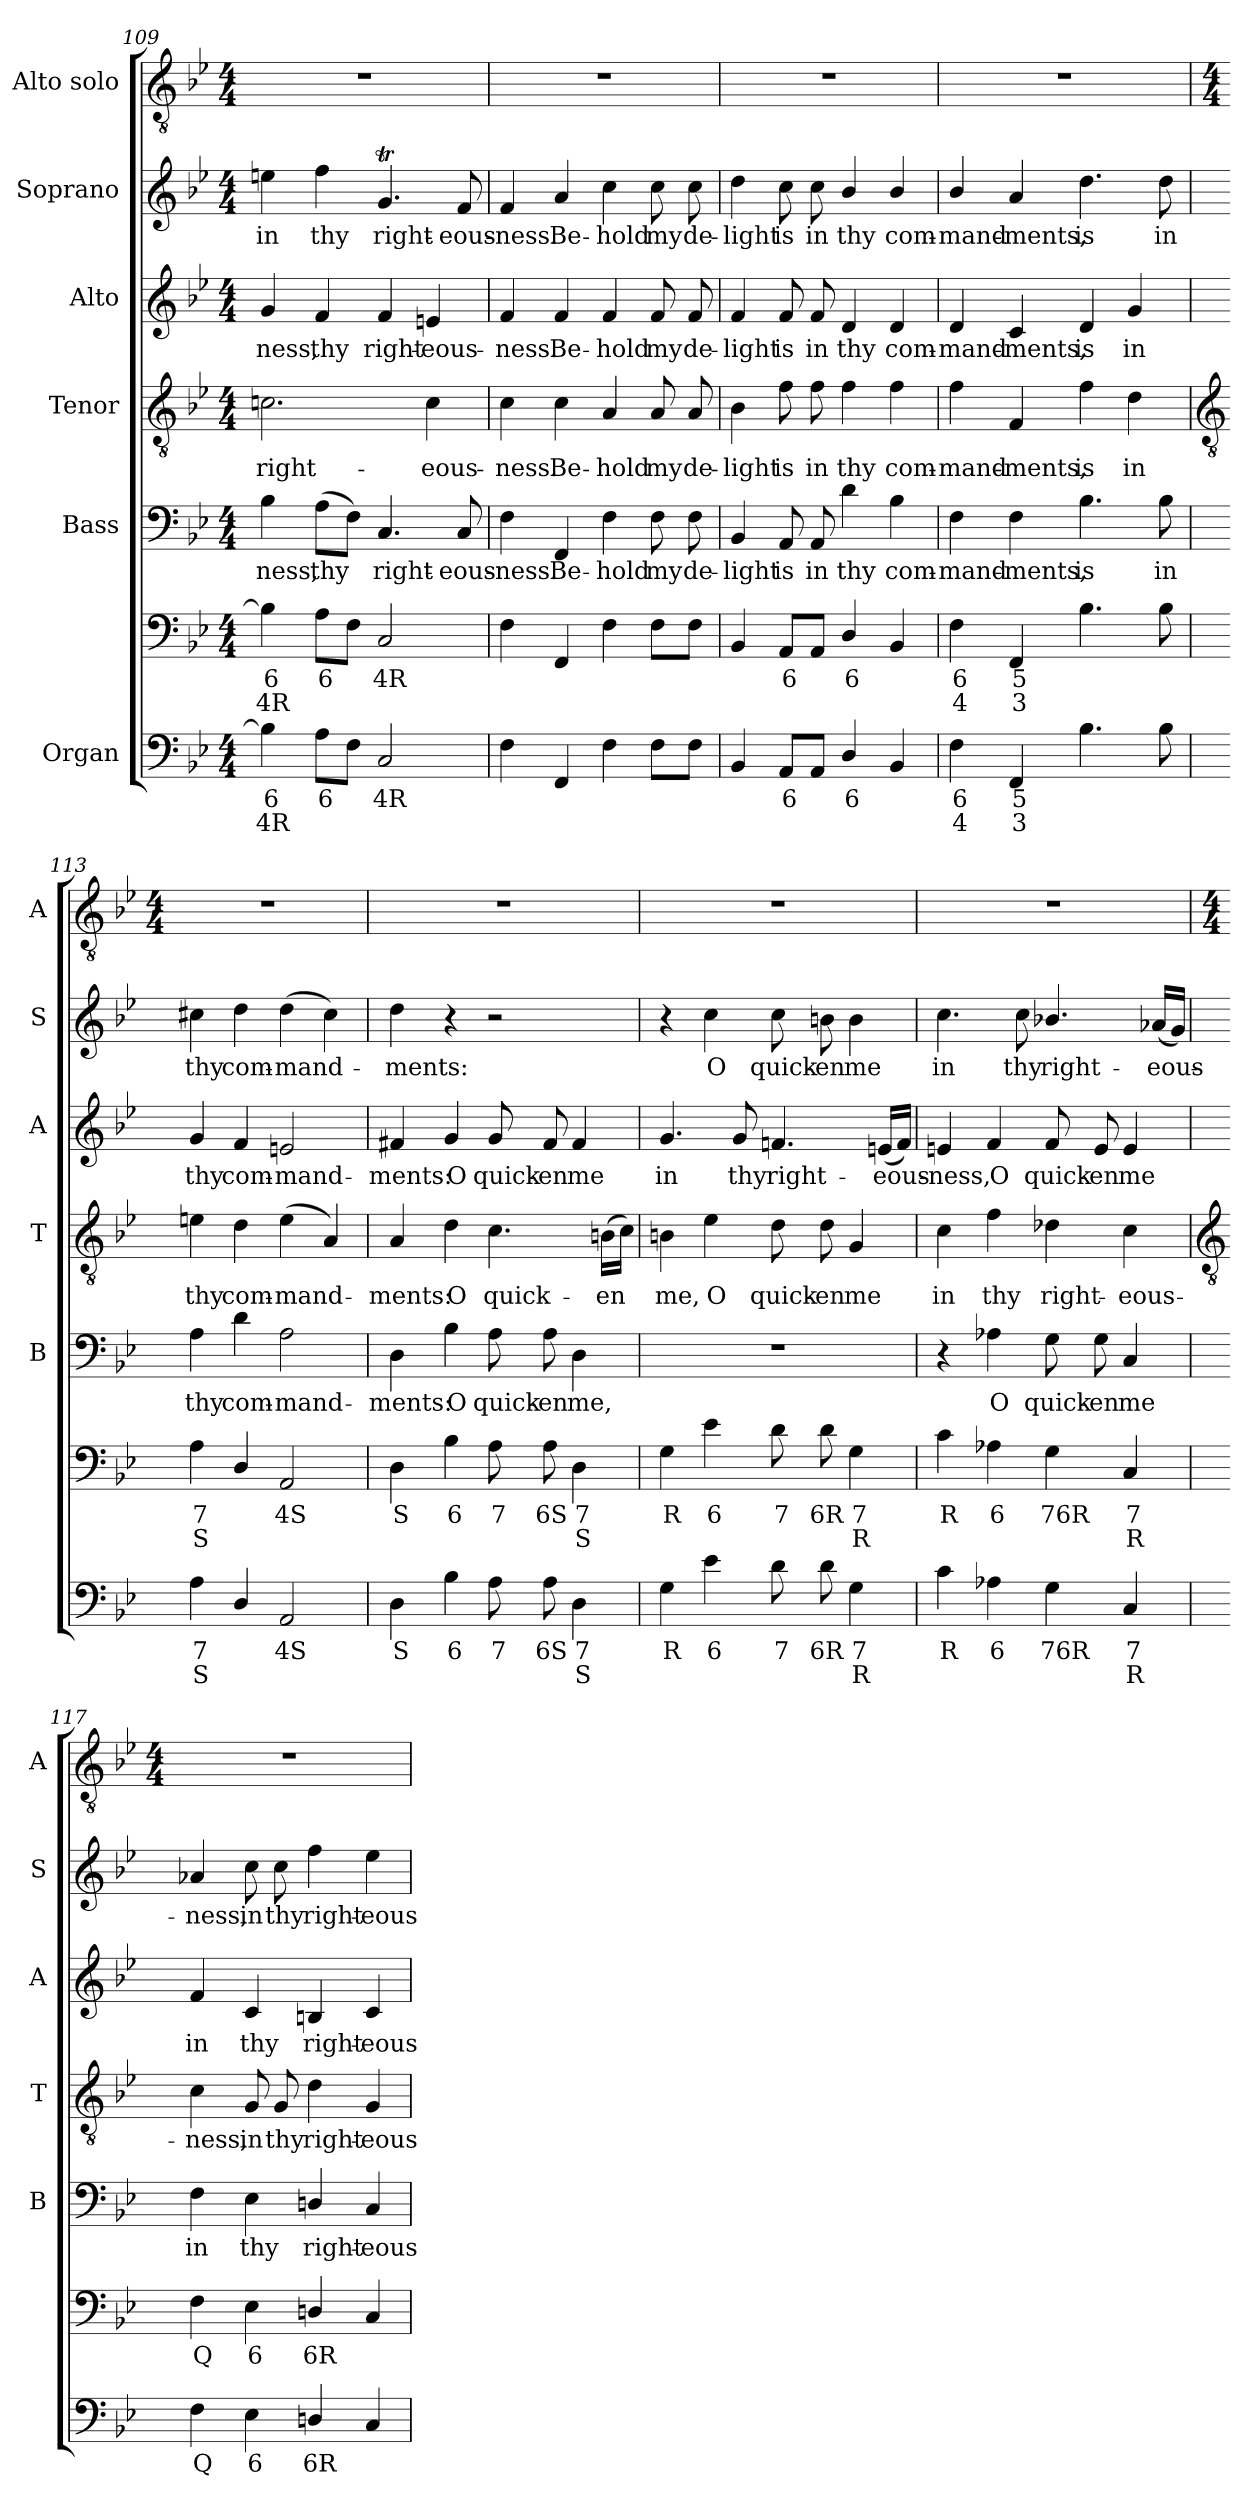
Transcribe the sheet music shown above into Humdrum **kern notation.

**kern	**text	**text	**kern	**text	**text	**kern	**text	**kern	**text	**kern	**text	**kern	**text	**kern
*part6	*part6	*part6	*part6	*part6	*part6	*part5	*part5	*part4	*part4	*part3	*part3	*part2	*part2	*part1
*staff7	*staff7	*staff7	*staff6	*staff6	*staff6	*staff5	*staff5	*staff4	*staff4	*staff3	*staff3	*staff2	*staff2	*staff1
*I"Organ	*	*	*	*	*	*I"Bass	*	*I"Tenor	*	*I"Alto	*	*I"Soprano	*	*I"Alto solo
*	*	*	*	*	*	*I'B	*	*I'T	*	*I'A	*	*I'S	*	*I'A
!!LO:LB:g=z
*clefF4	*	*	*clefF4	*	*	*clefF4	*	*clefGv2	*	*clefG2	*	*clefG2	*	*clefGv2
*k[b-e-]	*	*	*k[b-e-]	*	*	*k[b-e-]	*	*k[b-e-]	*	*k[b-e-]	*	*k[b-e-]	*	*k[b-e-]
*B-:	*	*	*B-:	*	*	*B-:	*	*B-:	*	*B-:	*	*B-:	*	*B-:
*M4/4	*	*	*M4/4	*	*	*M4/4	*	*M4/4	*	*M4/4	*	*M4/4	*	*M4/4
=109	=109	=109	=109	=109	=109	=109	=109	=109	=109	=109	=109	=109	=109	=109
!	!LO:LY:b	!LO:LY:b	!	!LO:LY:b	!LO:LY:b	!	!LO:LY:b	!	!LO:LY:b	!	!LO:LY:b	!	!LO:LY:b	!
4B-]	6	4R	4B-]	6	4R	4B-	-ness,	2.cn	right-	4g	-ness,	4een	in	1r
!	!LO:LY:b	!	!	!LO:LY:b	!	!	!LO:LY:b	!	!	!	!LO:LY:b	!	!LO:LY:b	!
8AL	6	.	8AL	6	.	(>8AL	thy	.	.	4f	thy	4ff	thy	.
8FJ	.	.	8FJ	.	.	8FJ)	.	.	.	.	.	.	.	.
!	!LO:LY:b	!	!	!LO:LY:b	!	!	!LO:LY:b	!	!	!	!LO:LY:b	!	!LO:LY:b	!
2C	4R	.	2C	4R	.	4.C	right-	.	.	4f	right-	4.gT	right-	.
!	!	!	!	!	!	!	!	!	!LO:LY:b	!	!LO:LY:b	!	!	!
.	.	.	.	.	.	.	.	4c	-eous-	4en	-eous-	.	.	.
!	!	!	!	!	!	!	!LO:LY:b	!	!	!	!	!	!LO:LY:b	!
.	.	.	.	.	.	8C	-eous-	.	.	.	.	8f	-eous-	.
=110	=110	=110	=110	=110	=110	=110	=110	=110	=110	=110	=110	=110	=110	=110
!	!	!	!	!	!	!	!LO:LY:b	!	!LO:LY:b	!	!LO:LY:b	!	!LO:LY:b	!
4F	.	.	4F	.	.	4F	-ness.	4c	-ness.	4f	-ness.	4f	-ness.	1r
!	!	!	!	!	!	!	!LO:LY:b	!	!LO:LY:b	!	!LO:LY:b	!	!LO:LY:b	!
4FF	.	.	4FF	.	.	4FF	Be-	4c	Be-	4f	Be-	4a	Be-	.
!	!	!	!	!	!	!	!LO:LY:b	!	!LO:LY:b	!	!LO:LY:b	!	!LO:LY:b	!
4F	.	.	4F	.	.	4F	-hold	4A	-hold	4f	-hold	4cc	-hold	.
!	!	!	!	!	!	!	!LO:LY:b	!	!LO:LY:b	!	!LO:LY:b	!	!LO:LY:b	!
8FL	.	.	8FL	.	.	8F	my	8A	my	8f	my	8cc	my	.
!	!	!	!	!	!	!	!LO:LY:b	!	!LO:LY:b	!	!LO:LY:b	!	!LO:LY:b	!
8FJ	.	.	8FJ	.	.	8F	de-	8A	de-	8f	de-	8cc	de-	.
=111	=111	=111	=111	=111	=111	=111	=111	=111	=111	=111	=111	=111	=111	=111
!	!	!	!	!	!	!	!LO:LY:b	!	!LO:LY:b	!	!LO:LY:b	!	!LO:LY:b	!
4BB-	.	.	4BB-	.	.	4BB-	-light	4B-	-light	4f	-light	4dd	-light	1r
!	!LO:LY:b	!	!	!LO:LY:b	!	!	!LO:LY:b	!	!LO:LY:b	!	!LO:LY:b	!	!LO:LY:b	!
8AAL	6	.	8AAL	6	.	8AA	is	8f	is	8f	is	8cc	is	.
!	!	!	!	!	!	!	!LO:LY:b	!	!LO:LY:b	!	!LO:LY:b	!	!LO:LY:b	!
8AAJ	.	.	8AAJ	.	.	8AA	in	8f	in	8f	in	8cc	in	.
!	!LO:LY:b	!	!	!LO:LY:b	!	!	!LO:LY:b	!	!LO:LY:b	!	!LO:LY:b	!	!LO:LY:b	!
4D/	6	.	4D/	6	.	4d	thy	4f	thy	4d	thy	4b-/	thy	.
!	!	!	!	!	!	!	!LO:LY:b	!	!LO:LY:b	!	!LO:LY:b	!	!LO:LY:b	!
4BB-	.	.	4BB-	.	.	4B-	com-	4f	com-	4d	com-	4b-/	com-	.
=112	=112	=112	=112	=112	=112	=112	=112	=112	=112	=112	=112	=112	=112	=112
!	!LO:LY:b	!LO:LY:b	!	!LO:LY:b	!LO:LY:b	!	!LO:LY:b	!	!LO:LY:b	!	!LO:LY:b	!	!LO:LY:b	!
4F	6	4	4F	6	4	4F	-mand-	4f	-mand-	4d	-mand-	4b-/	-mand-	1r
!	!LO:LY:b	!LO:LY:b	!	!LO:LY:b	!LO:LY:b	!	!LO:LY:b	!	!LO:LY:b	!	!LO:LY:b	!	!LO:LY:b	!
4FF	5	3	4FF	5	3	4F	-ments,	4F	-ments,	4c	-ments,	4a	-ments,	.
!	!	!	!	!	!	!	!LO:LY:b	!	!LO:LY:b	!	!LO:LY:b	!	!LO:LY:b	!
4.B-	.	.	4.B-	.	.	4.B-	is	4f	is	4d	is	4.dd	is	.
!	!	!	!	!	!	!	!	!	!LO:LY:b	!	!LO:LY:b	!	!	!
.	.	.	.	.	.	.	.	4d	in	4g	in	.	.	.
!	!	!	!	!	!	!	!LO:LY:b	!	!	!	!	!	!LO:LY:b	!
8B-	.	.	8B-	.	.	8B-	in	.	.	.	.	8dd	in	.
!!LO:LB:g=z
=113	=113	=113	=113	=113	=113	=113	=113	=113	=113	=113	=113	=113	=113	=113
*	*	*	*	*	*	*	*	*clefGv2	*	*	*	*	*	*
*	*	*	*	*	*	*	*	*	*	*	*	*	*	*M4/4
!	!LO:LY:b	!LO:LY:b	!	!LO:LY:b	!LO:LY:b	!	!LO:LY:b	!	!LO:LY:b	!	!LO:LY:b	!	!LO:LY:b	!
4A	7	S	4A	7	S	4A	thy	4en	thy	4g	thy	4cc#X	thy	1r
!	!	!	!	!	!	!	!LO:LY:b	!	!LO:LY:b	!	!LO:LY:b	!	!LO:LY:b	!
4D/	.	.	4D/	.	.	4d	com-	4d	com-	4f	com-	4dd	com-	.
!	!LO:LY:b	!	!	!LO:LY:b	!	!	!LO:LY:b	!	!LO:LY:b	!	!LO:LY:b	!	!LO:LY:b	!
2AA	4S	.	2AA	4S	.	2A	-mand-	(<4e	-mand-	2en	-mand-	(>4dd	-mand-	.
.	.	.	.	.	.	.	.	4A)	.	.	.	4cc#)	.	.
=114	=114	=114	=114	=114	=114	=114	=114	=114	=114	=114	=114	=114	=114	=114
!	!LO:LY:b	!	!	!LO:LY:b	!	!	!LO:LY:b	!	!LO:LY:b	!	!LO:LY:b	!	!LO:LY:b	!
4D	S	.	4D	S	.	4D	-ments:	4A	ments:	4f#X	-ments:	4dd	ments:	1r
!	!LO:LY:b	!	!	!LO:LY:b	!	!	!LO:LY:b	!	!LO:LY:b	!	!LO:LY:b	!	!	!
4B-	6	.	4B-	6	.	4B-	O	4d	O	4g	O	4r	.	.
!	!LO:LY:b	!	!	!LO:LY:b	!	!	!LO:LY:b	!	!LO:LY:b	!	!LO:LY:b	!	!	!
8A	7	.	8A	7	.	8A	quick-	4.c	quick-	8g	quick-	2r	.	.
!	!LO:LY:b	!	!	!LO:LY:b	!	!	!LO:LY:b	!	!	!	!LO:LY:b	!	!	!
8A	6S	.	8A	6S	.	8A	-en	.	.	8f#	-en	.	.	.
!	!LO:LY:b	!LO:LY:b	!	!LO:LY:b	!LO:LY:b	!	!LO:LY:b	!	!	!	!LO:LY:b	!	!	!
4D	7	S	4D	7	S	4D	me,	.	.	4f#	me	.	.	.
!	!	!	!	!	!	!	!	!	!LO:LY:b	!	!	!	!	!
.	.	.	.	.	.	.	.	(>16BnLL	-en	.	.	.	.	.
.	.	.	.	.	.	.	.	16cJJ)	.	.	.	.	.	.
=115	=115	=115	=115	=115	=115	=115	=115	=115	=115	=115	=115	=115	=115	=115
!	!LO:LY:b	!	!	!LO:LY:b	!	!	!	!	!LO:LY:b	!	!LO:LY:b	!	!	!
4G	R	.	4G	R	.	1r	.	4Bn	me,	4.g	in	4r	.	1r
!	!LO:LY:b	!	!	!LO:LY:b	!	!	!	!	!LO:LY:b	!	!	!	!LO:LY:b	!
4e-	6	.	4e-	6	.	.	.	4e-	O	.	.	4cc	O	.
!	!	!	!	!	!	!	!	!	!	!	!LO:LY:b	!	!	!
.	.	.	.	.	.	.	.	.	.	8g	thy	.	.	.
!	!LO:LY:b	!	!	!LO:LY:b	!	!	!	!	!LO:LY:b	!	!LO:LY:b	!	!LO:LY:b	!
8d	7	.	8d	7	.	.	.	8d	quick-	4.fn	right-	8cc	quick-	.
!	!LO:LY:b	!	!	!LO:LY:b	!	!	!	!	!LO:LY:b	!	!	!	!LO:LY:b	!
8d	6R	.	8d	6R	.	.	.	8d	-en	.	.	8bn	-en	.
!	!LO:LY:b	!LO:LY:b	!	!LO:LY:b	!LO:LY:b	!	!	!	!LO:LY:b	!	!	!	!LO:LY:b	!
4G	7	R	4G	7	R	.	.	4G	me	.	.	4b	me	.
!	!	!	!	!	!	!	!	!	!	!	!LO:LY:b	!	!	!
.	.	.	.	.	.	.	.	.	.	(<16enLL	-eous-	.	.	.
.	.	.	.	.	.	.	.	.	.	16fJJ)	.	.	.	.
=116	=116	=116	=116	=116	=116	=116	=116	=116	=116	=116	=116	=116	=116	=116
!	!LO:LY:b	!	!	!LO:LY:b	!	!	!	!	!LO:LY:b	!	!LO:LY:b	!	!LO:LY:b	!
4c	R	.	4c	R	.	4r	.	4c	in	4en	ness,	4.cc	in	1r
!	!LO:LY:b	!	!	!LO:LY:b	!	!	!LO:LY:b	!	!LO:LY:b	!	!LO:LY:b	!	!	!
4A-X	6	.	4A-X	6	.	4A-X	O	4f	thy	4f	O	.	.	.
!	!	!	!	!	!	!	!	!	!	!	!	!	!LO:LY:b	!
.	.	.	.	.	.	.	.	.	.	.	.	8cc	thy	.
!	!LO:LY:b	!	!	!LO:LY:b	!	!	!LO:LY:b	!	!LO:LY:b	!	!LO:LY:b	!	!LO:LY:b	!
4G	76R	.	4G	76R	.	8G	quick-	4d-X	right-	8f	quick-	4.b-X/	right-	.
!	!	!	!	!	!	!	!LO:LY:b	!	!	!	!LO:LY:b	!	!	!
.	.	.	.	.	.	8G	-en	.	.	8e	-en	.	.	.
!	!LO:LY:b	!LO:LY:b	!	!LO:LY:b	!LO:LY:b	!	!LO:LY:b	!	!LO:LY:b	!	!LO:LY:b	!	!	!
4C	7	R	4C	7	R	4C	me	4c	-eous-	4e	me	.	.	.
!	!	!	!	!	!	!	!	!	!	!	!	!	!LO:LY:b	!
.	.	.	.	.	.	.	.	.	.	.	.	(<16a-XLL	-eous-	.
.	.	.	.	.	.	.	.	.	.	.	.	16gJJ)	.	.
!!LO:LB:g=z
=117	=117	=117	=117	=117	=117	=117	=117	=117	=117	=117	=117	=117	=117	=117
*	*	*	*	*	*	*	*	*clefGv2	*	*	*	*	*	*
*	*	*	*	*	*	*	*	*	*	*	*	*	*	*M4/4
!	!LO:LY:b	!	!	!LO:LY:b	!	!	!LO:LY:b	!	!LO:LY:b	!	!LO:LY:b	!	!LO:LY:b	!
4F	Q	.	4F	Q	.	4F	in	4c	-ness,	4f	in	4a-X	ness,	1r
!	!LO:LY:b	!	!	!LO:LY:b	!	!	!LO:LY:b	!	!LO:LY:b	!	!LO:LY:b	!	!LO:LY:b	!
4E-	6	.	4E-	6	.	4E-	thy	8G	in	4c	thy	8cc	in	.
!	!	!	!	!	!	!	!	!	!LO:LY:b	!	!	!	!LO:LY:b	!
.	.	.	.	.	.	.	.	8G	thy	.	.	8cc	thy	.
!	!LO:LY:b	!	!	!LO:LY:b	!	!	!LO:LY:b	!	!LO:LY:b	!	!LO:LY:b	!	!LO:LY:b	!
4Dn/	6R	.	4Dn/	6R	.	4Dn/	right-	4d	right-	4Bn	right-	4ff	right-	.
!	!	!	!	!	!	!	!LO:LY:b	!	!LO:LY:b	!	!LO:LY:b	!	!LO:LY:b	!
4C	.	.	4C	.	.	4C	-eous-	4G	-eous-	4c	-eous-	4ee-	-eous-	.
=	=	=	=	=	=	=	=	=	=	=	=	=	=	=
*-	*-	*-	*-	*-	*-	*-	*-	*-	*-	*-	*-	*-	*-	*-
